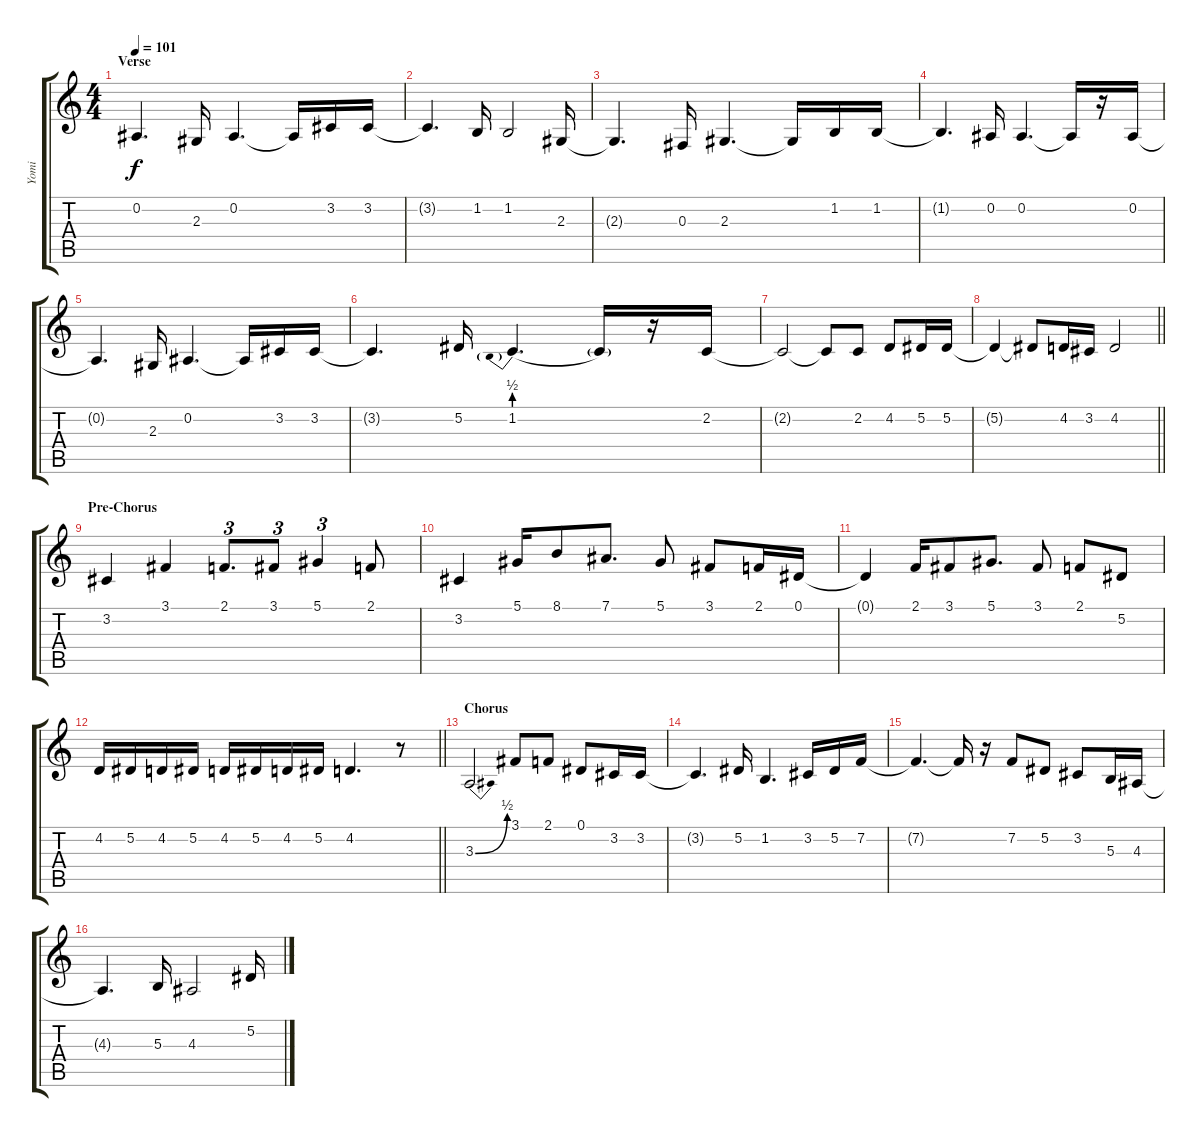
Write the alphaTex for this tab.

\track ("Yomi" "Yomi") {instrument violin}
\staff {score tabs}
\tuning (Eb4 Bb3 Gb3 Db3 Ab2 Eb2) {hide}
\ts (4 4)
\section ("" "Verse")
\tempo 101
\clef g2
\ks c
0.2.4{d dy f} 2.3.16 0.2.4{d} 0.2{t}.16 3.2.16 3.2.16 |
3.2{t}.4{d} 1.2.16 1.2.2 2.3.16 |
2.3{t}.4{d} 0.3.16 2.3.4{d} 2.3{t}.16 1.2.16 1.2.16 |
1.2{t}.4{d} 0.2.16 0.2.4{d} 0.2{t}.16 r.16 0.2.16 |
0.2{t}.4{d} 2.3.16 0.2.4{d} 0.2{t}.16 3.2.16 3.2.16 |
3.2{t}.4{d} 5.2.16 1.2{be (prebend 0 2 60 2)}.4{d} 1.2{t}.16 r.16 2.2.16 |
2.2{t}.2 2.2{t}.8 2.2.8 4.2.8 5.2.16 5.2.16 |
\barLineRight lightlight
5.2{t}.4 5.2{t}.8 4.2.16 3.2.16 4.2.2 |
\section ("" "Pre-Chorus")
3.2.4 3.1.4 2.1.8{d tu (3 2)} 3.1.8{tu (3 2)} 5.1.4{tu (3 2)} 2.1.8 |
3.2.4 5.1.16 8.1.8 7.1.8{d} 5.1.8 3.1.8 2.1.16 0.1.16 |
0.1{t}.4 2.1.16 3.1.8 5.1.8{d} 3.1.8 2.1.8 5.2.8 |
\barLineRight lightlight
4.2.16 5.2.16 4.2.16 5.2.16 4.2.16 5.2.16 4.2.16 5.2.16 4.2.4{d} r.8 |
\section ("" "Chorus ")
3.3{be (bend 0 0 60 2)}.2 3.1.8 2.1.8 0.1.8 3.2.16 3.2.16 |
3.2{t}.4{d} 5.2.16 1.2.4{d} 3.2.16 5.2.16 7.2.16 |
7.2{t}.4{d} 7.2{t}.16 r.16 7.2.8 5.2.8 3.2.8 5.3.16 4.3.16 |
4.3{t}.4{d} 5.3.16 4.3.2 5.2.16
